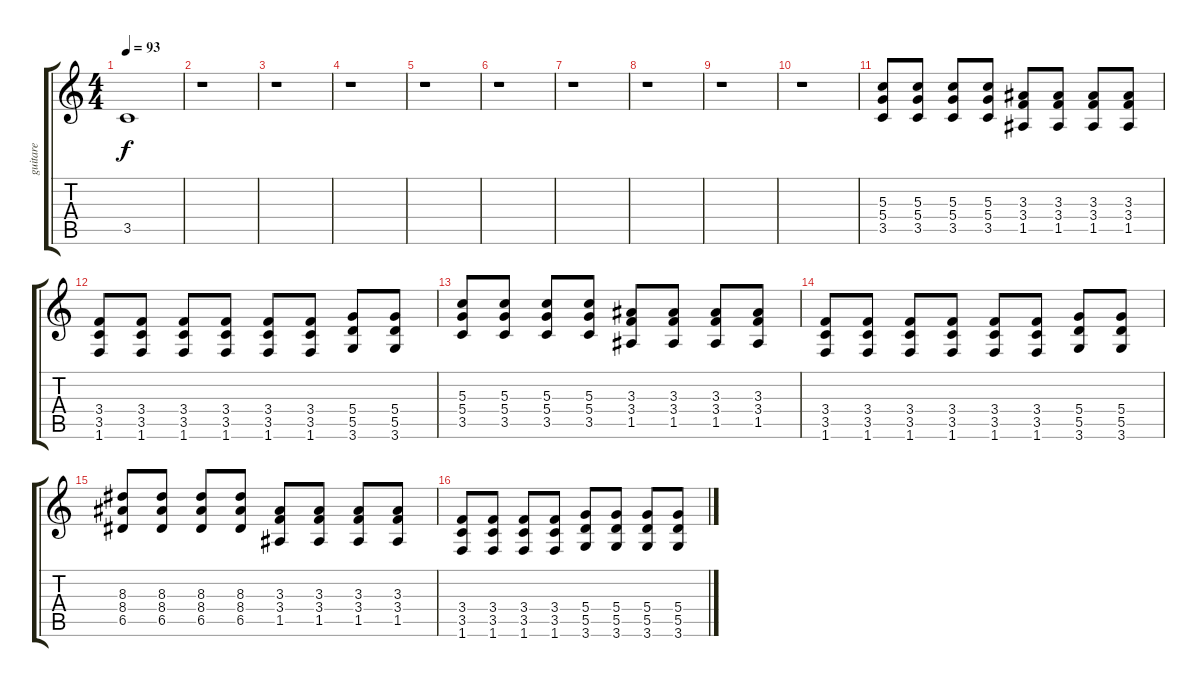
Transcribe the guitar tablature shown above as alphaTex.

\track ("guitare" "guitare") {instrument distortionguitar}
\staff {score tabs}
\tuning (E4 B3 G3 D3 A2 E2) {hide}
\ts (4 4)
\tempo 93
\clef g2
\ks c
3.5{t}.1{dy f} |
r.1 |
r.1 |
r.1 |
r.1 |
r.1 |
r.1 |
r.1 |
r.1 |
r.1 |
(5.3 5.4 3.5).8 (5.3 5.4 3.5).8 (5.3 5.4 3.5).8 (5.3 5.4 3.5).8 (3.3 3.4 1.5).8 (3.3 3.4 1.5).8 (3.3 3.4 1.5).8 (3.3 3.4 1.5).8 |
(3.4 3.5 1.6).8 (3.4 3.5 1.6).8 (3.4 3.5 1.6).8 (3.4 3.5 1.6).8 (3.4 3.5 1.6).8 (3.4 3.5 1.6).8 (5.4 5.5 3.6).8 (5.4 5.5 3.6).8 |
(5.3 5.4 3.5).8 (5.3 5.4 3.5).8 (5.3 5.4 3.5).8 (5.3 5.4 3.5).8 (3.3 3.4 1.5).8 (3.3 3.4 1.5).8 (3.3 3.4 1.5).8 (3.3 3.4 1.5).8 |
(3.4 3.5 1.6).8 (3.4 3.5 1.6).8 (3.4 3.5 1.6).8 (3.4 3.5 1.6).8 (3.4 3.5 1.6).8 (3.4 3.5 1.6).8 (5.4 5.5 3.6).8 (5.4 5.5 3.6).8 |
(8.3 8.4 6.5).8 (8.3 8.4 6.5).8 (8.3 8.4 6.5).8 (8.3 8.4 6.5).8 (3.3 3.4 1.5).8 (3.3 3.4 1.5).8 (3.3 3.4 1.5).8 (3.3 3.4 1.5).8 |
(3.4 3.5 1.6).8 (3.4 3.5 1.6).8 (3.4 3.5 1.6).8 (3.4 3.5 1.6).8 (5.4 5.5 3.6).8 (5.4 5.5 3.6).8 (5.4 5.5 3.6).8 (5.4 5.5 3.6).8
